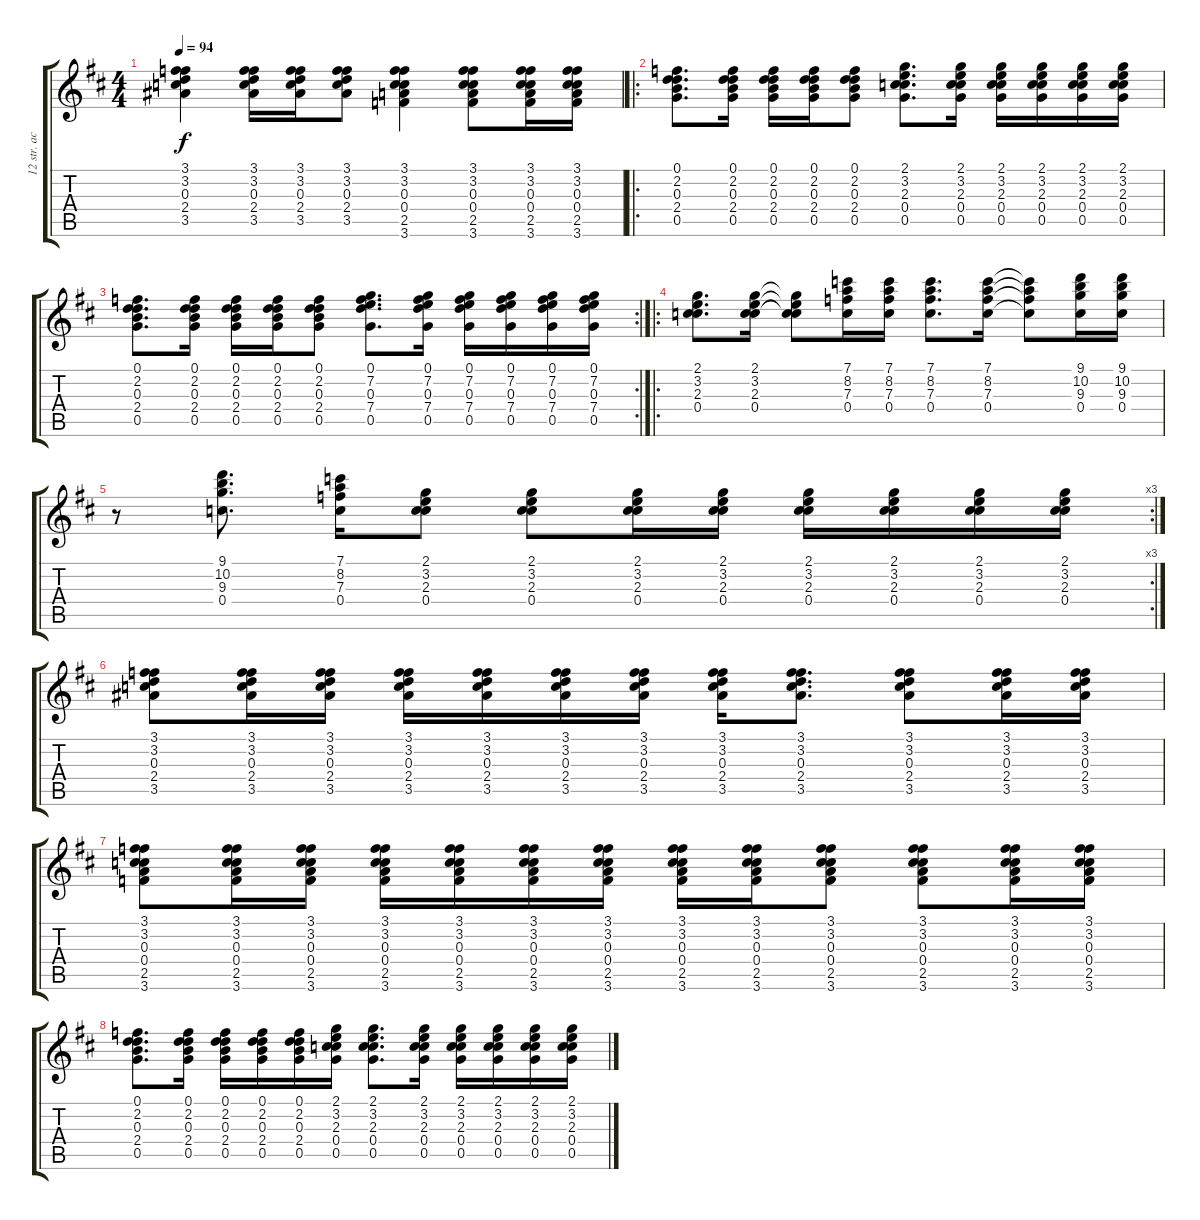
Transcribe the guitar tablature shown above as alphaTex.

\track ("12 str. acoustic (II)" "12 str. ac") {instrument acousticguitarsteel}
\staff {score tabs}
\tuning (D4 A3 F4 C4 G3 D3) {hide}
\ts (4 4)
\tempo 94
\clef g2
\ks d
(3.1 3.2 0.3 2.4 3.5).4{dy f} (3.1 3.2 0.3 2.4 3.5).16 (3.1 3.2 0.3 2.4 3.5).16 (3.1 3.2 0.3 2.4 3.5).8 (3.1 3.2 0.3 0.4 2.5 3.6).4 (3.1 3.2 0.3 0.4 2.5 3.6).8 (3.1 3.2 0.3 0.4 2.5 3.6).16 (3.1 3.2 0.3 0.4 2.5 3.6).16 |
\ro
(0.1 2.2 0.3 2.4 0.5).8{d} (0.1 2.2 0.3 2.4 0.5).16 (0.1 2.2 0.3 2.4 0.5).16 (0.1 2.2 0.3 2.4 0.5).16 (0.1 2.2 0.3 2.4 0.5).8 (2.1 3.2 2.3 0.4 0.5).8{d} (2.1 3.2 2.3 0.4 0.5).16 (2.1 3.2 2.3 0.4 0.5).16 (2.1 3.2 2.3 0.4 0.5).16 (2.1 3.2 2.3 0.4 0.5).16 (2.1 3.2 2.3 0.4 0.5).16 |
\rc 2
(0.1 2.2 0.3 2.4 0.5).8{d} (0.1 2.2 0.3 2.4 0.5).16 (0.1 2.2 0.3 2.4 0.5).16 (0.1 2.2 0.3 2.4 0.5).16 (0.1 2.2 0.3 2.4 0.5).8 (0.1 7.2 0.3 7.4 0.5).8{d} (0.1 7.2 0.3 7.4 0.5).16 (0.1 7.2 0.3 7.4 0.5).16 (0.1 7.2 0.3 7.4 0.5).16 (0.1 7.2 0.3 7.4 0.5).16 (0.1 7.2 0.3 7.4 0.5).16 |
\ro
(2.1 3.2 2.3 0.4).8{d} (2.1 3.2 2.3 0.4).16 (2.1{t} 3.2{t} 2.3{t} 0.4{t}).8 (7.1 8.2 7.3 0.4).16 (7.1 8.2 7.3 0.4).16 (7.1 8.2 7.3 0.4).8{d} (7.1 8.2 7.3 0.4).16 (7.1{t} 8.2{t} 7.3{t} 0.4{t}).8 (9.1 10.2 9.3 0.4).16 (9.1 10.2 9.3 0.4).16 |
\rc 3
r.8 (9.1 10.2 9.3 0.4).8{d} (7.1 8.2 7.3 0.4).16 (2.1 3.2 2.3 0.4).8 (2.1 3.2 2.3 0.4).8 (2.1 3.2 2.3 0.4).16 (2.1 3.2 2.3 0.4).16 (2.1 3.2 2.3 0.4).16 (2.1 3.2 2.3 0.4).16 (2.1 3.2 2.3 0.4).16 (2.1 3.2 2.3 0.4).16 |
(3.1 3.2 0.3 2.4 3.5).8 (3.1 3.2 0.3 2.4 3.5).16 (3.1 3.2 0.3 2.4 3.5).16 (3.1 3.2 0.3 2.4 3.5).16 (3.1 3.2 0.3 2.4 3.5).16 (3.1 3.2 0.3 2.4 3.5).16 (3.1 3.2 0.3 2.4 3.5).16 (3.1 3.2 0.3 2.4 3.5).16 (3.1 3.2 0.3 2.4 3.5).8{d} (3.1 3.2 0.3 2.4 3.5).8 (3.1 3.2 0.3 2.4 3.5).16 (3.1 3.2 0.3 2.4 3.5).16 |
(3.1 3.2 0.3 0.4 2.5 3.6).8 (3.1 3.2 0.3 0.4 2.5 3.6).16 (3.1 3.2 0.3 0.4 2.5 3.6).16 (3.1 3.2 0.3 0.4 2.5 3.6).16 (3.1 3.2 0.3 0.4 2.5 3.6).16 (3.1 3.2 0.3 0.4 2.5 3.6).16 (3.1 3.2 0.3 0.4 2.5 3.6).16 (3.1 3.2 0.3 0.4 2.5 3.6).16 (3.1 3.2 0.3 0.4 2.5 3.6).16 (3.1 3.2 0.3 0.4 2.5 3.6).8 (3.1 3.2 0.3 0.4 2.5 3.6).8 (3.1 3.2 0.3 0.4 2.5 3.6).16 (3.1 3.2 0.3 0.4 2.5 3.6).16 |
(0.1 2.2 0.3 2.4 0.5).8{d} (0.1 2.2 0.3 2.4 0.5).16 (0.1 2.2 0.3 2.4 0.5).16 (0.1 2.2 0.3 2.4 0.5).16 (0.1 2.2 0.3 2.4 0.5).16 (2.1 3.2 2.3 0.4 0.5).16 (2.1 3.2 2.3 0.4 0.5).8{d} (2.1 3.2 2.3 0.4 0.5).16 (2.1 3.2 2.3 0.4 0.5).16 (2.1 3.2 2.3 0.4 0.5).16 (2.1 3.2 2.3 0.4 0.5).16 (2.1 3.2 2.3 0.4 0.5).16
